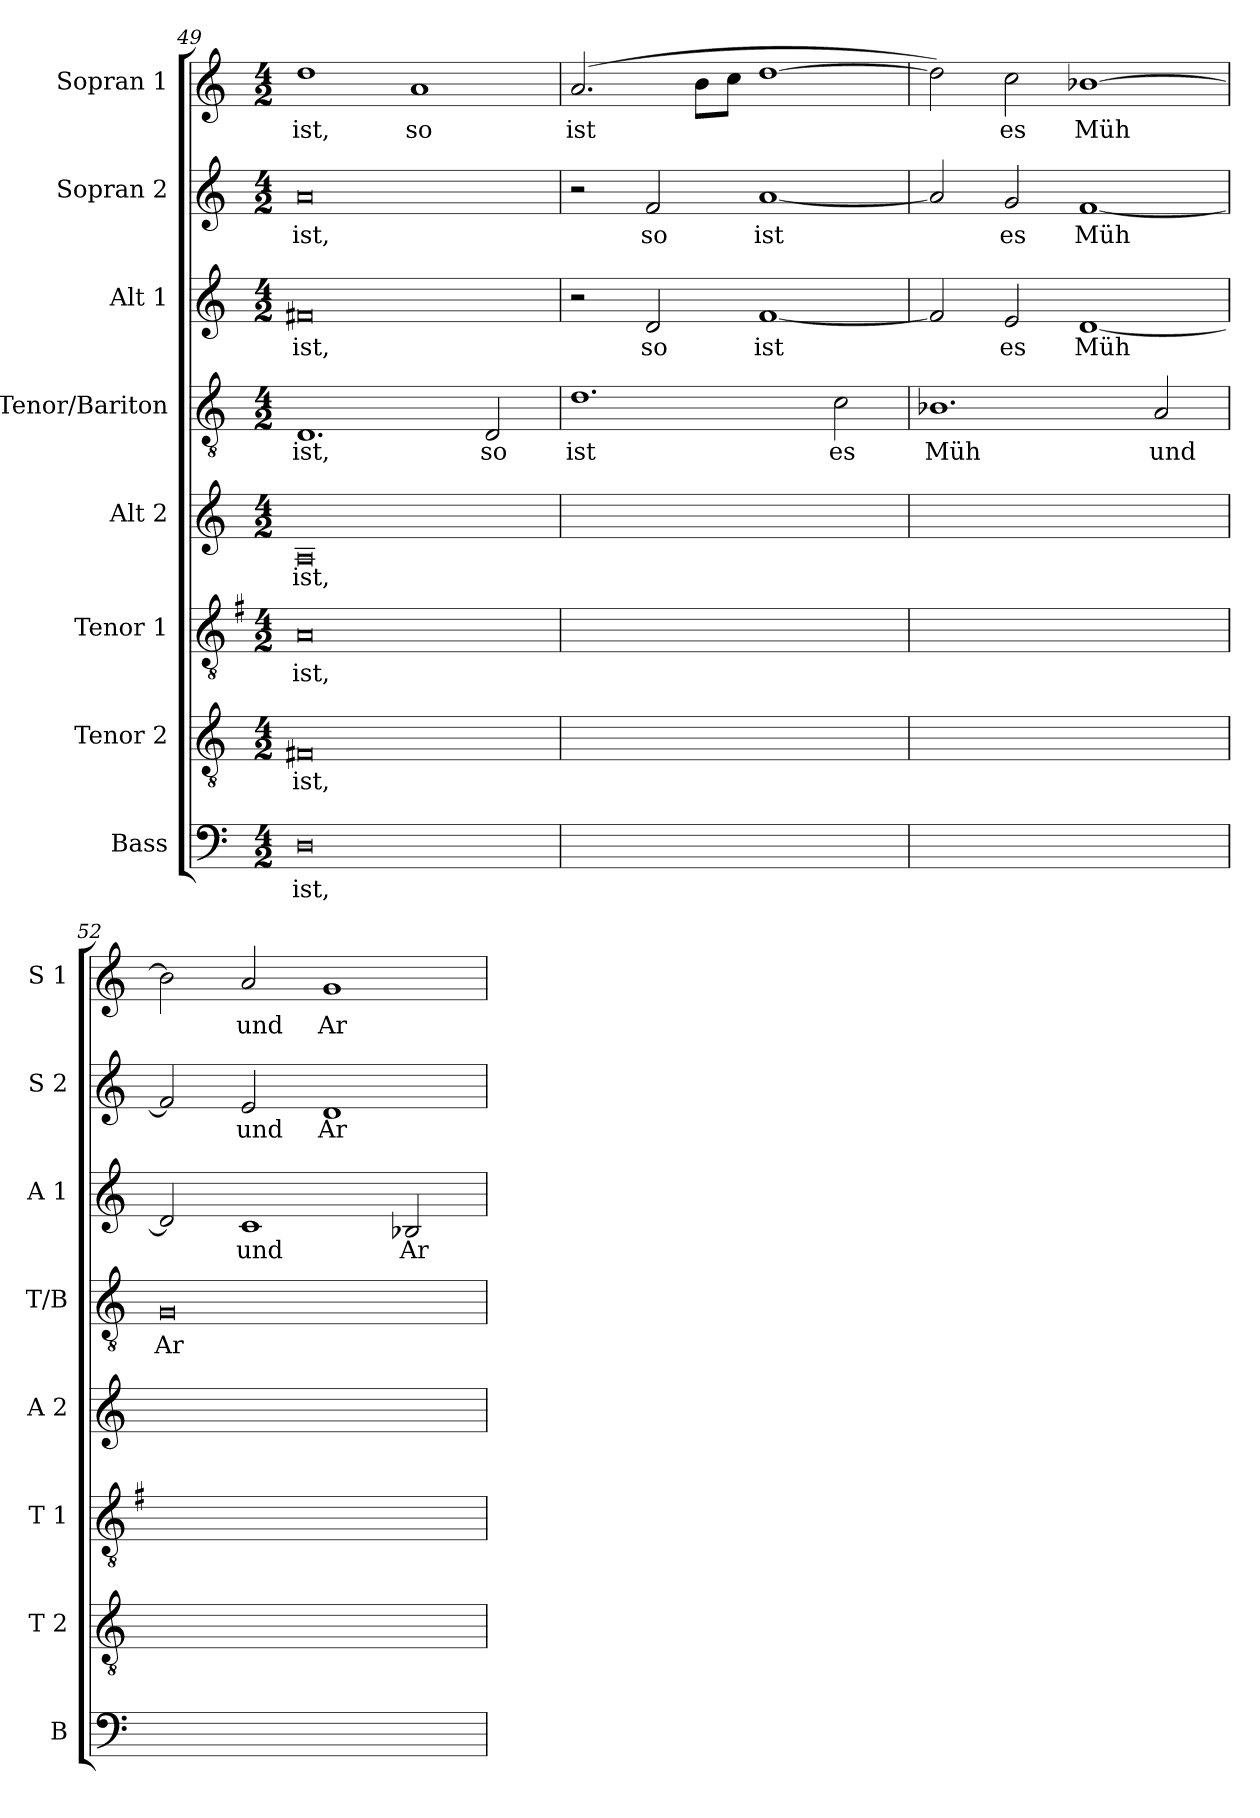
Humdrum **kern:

**kern	**text	**kern	**text	**kern	**text	**kern	**text	**kern	**text	**kern	**text	**kern	**text	**kern	**text
*part8	*part8	*part7	*part7	*part6	*part6	*part5	*part5	*part4	*part4	*part3	*part3	*part2	*part2	*part1	*part1
*staff8	*staff8	*staff7	*staff7	*staff6	*staff6	*staff5	*staff5	*staff4	*staff4	*staff3	*staff3	*staff2	*staff2	*staff1	*staff1
*I"Bass	*	*I"Tenor 2	*	*I"Tenor 1	*	*I"Alt 2	*	*I"Tenor/Bariton	*	*I"Alt 1	*	*I"Sopran 2	*	*I"Sopran 1	*
*I'B	*	*I'T 2	*	*I'T 1	*	*I'A 2	*	*I'T/B	*	*I'A 1	*	*I'S 2	*	*I'S 1	*
!!LO:PB:g=z
*clefF4	*	*clefGv2	*	*clefGv2	*	*clefG2	*	*clefGv2	*	*clefG2	*	*clefG2	*	*clefG2	*
*	*	*	*	*ITrd4c7	*	*	*	*	*	*	*	*	*	*	*
*k[]	*	*k[]	*	*k[]	*	*k[]	*	*k[]	*	*k[]	*	*k[]	*	*k[]	*
*M4/2	*	*M4/2	*	*M4/2	*	*M4/2	*	*M4/2	*	*M4/2	*	*M4/2	*	*M4/2	*
=49	=49	=49	=49	=49	=49	=49	=49	=49	=49	=49	=49	=49	=49	=49	=49
!	!LO:LY:b	!	!LO:LY:b	!	!LO:LY:b	!	!LO:LY:b	!	!LO:LY:b	!	!LO:LY:b	!	!LO:LY:b	!	!LO:LY:b
0D	ist,	0F#X	ist,	0D	ist,	0A	ist,	1.D	ist,	0f#X	ist,	0a	ist,	1dd	ist,
!	!	!	!	!	!	!	!	!	!	!	!	!	!	!	!LO:LY:b
.	.	.	.	.	.	.	.	.	.	.	.	.	.	1a	so
!	!	!	!	!	!	!	!	!	!LO:LY:b	!	!	!	!	!	!
.	.	.	.	.	.	.	.	2D/	so	.	.	.	.	.	.
=50	=50	=50	=50	=50	=50	=50	=50	=50	=50	=50	=50	=50	=50	=50	=50
!	!	!	!	!	!	!	!	!	!LO:LY:b	!	!	!	!	!	!LO:LY:b
0ryy	.	0ryy	.	0ryy	.	0ryy	.	1.d	ist	2r	.	2r	.	(2.a/	ist
!	!	!	!	!	!	!	!	!	!	!	!LO:LY:b	!	!LO:LY:b	!	!
.	.	.	.	.	.	.	.	.	.	2d/	so	2f/	so	.	.
.	.	.	.	.	.	.	.	.	.	.	.	.	.	8b\L	.
.	.	.	.	.	.	.	.	.	.	.	.	.	.	8cc\J	.
!	!	!	!	!	!	!	!	!	!	!	!LO:LY:b	!	!LO:LY:b	!	!
.	.	.	.	.	.	.	.	.	.	[1f	ist	[1a	ist	[1dd	.
!	!	!	!	!	!	!	!	!	!LO:LY:b	!	!	!	!	!	!
.	.	.	.	.	.	.	.	2c\	es	.	.	.	.	.	.
=51	=51	=51	=51	=51	=51	=51	=51	=51	=51	=51	=51	=51	=51	=51	=51
!	!	!	!	!	!	!	!	!	!LO:LY:b	!	!	!	!	!	!
0ryy	.	0ryy	.	0ryy	.	0ryy	.	1.B-X	Müh	2f/]	.	2a/]	.	2dd\])	.
!	!	!	!	!	!	!	!	!	!	!	!LO:LY:b	!	!LO:LY:b	!	!LO:LY:b
.	.	.	.	.	.	.	.	.	.	2e/	es	2g/	es	2cc\	es
!	!	!	!	!	!	!	!	!	!	!	!LO:LY:b	!	!LO:LY:b	!	!LO:LY:b
.	.	.	.	.	.	.	.	.	.	[1d	Müh	[1f	Müh	[1b-X	Müh
!	!	!	!	!	!	!	!	!	!LO:LY:b	!	!	!	!	!	!
.	.	.	.	.	.	.	.	2A/	und	.	.	.	.	.	.
=52	=52	=52	=52	=52	=52	=52	=52	=52	=52	=52	=52	=52	=52	=52	=52
!	!	!	!	!	!	!	!	!	!LO:LY:b	!	!	!	!	!	!
0ryy	.	0ryy	.	0ryy	.	0ryy	.	0G	Ar-	2d/]	.	2f/]	.	2b-\]	.
!	!	!	!	!	!	!	!	!	!	!	!LO:LY:b	!	!LO:LY:b	!	!LO:LY:b
.	.	.	.	.	.	.	.	.	.	1c	und	2e/	und	2a/	und
!	!	!	!	!	!	!	!	!	!	!	!	!	!LO:LY:b	!	!LO:LY:b
.	.	.	.	.	.	.	.	.	.	.	.	1d	Ar-	1g	Ar-
!	!	!	!	!	!	!	!	!	!	!	!LO:LY:b	!	!	!	!
.	.	.	.	.	.	.	.	.	.	2B-X/	Ar-	.	.	.	.
=	=	=	=	=	=	=	=	=	=	=	=	=	=	=	=
*-	*-	*-	*-	*-	*-	*-	*-	*-	*-	*-	*-	*-	*-	*-	*-
